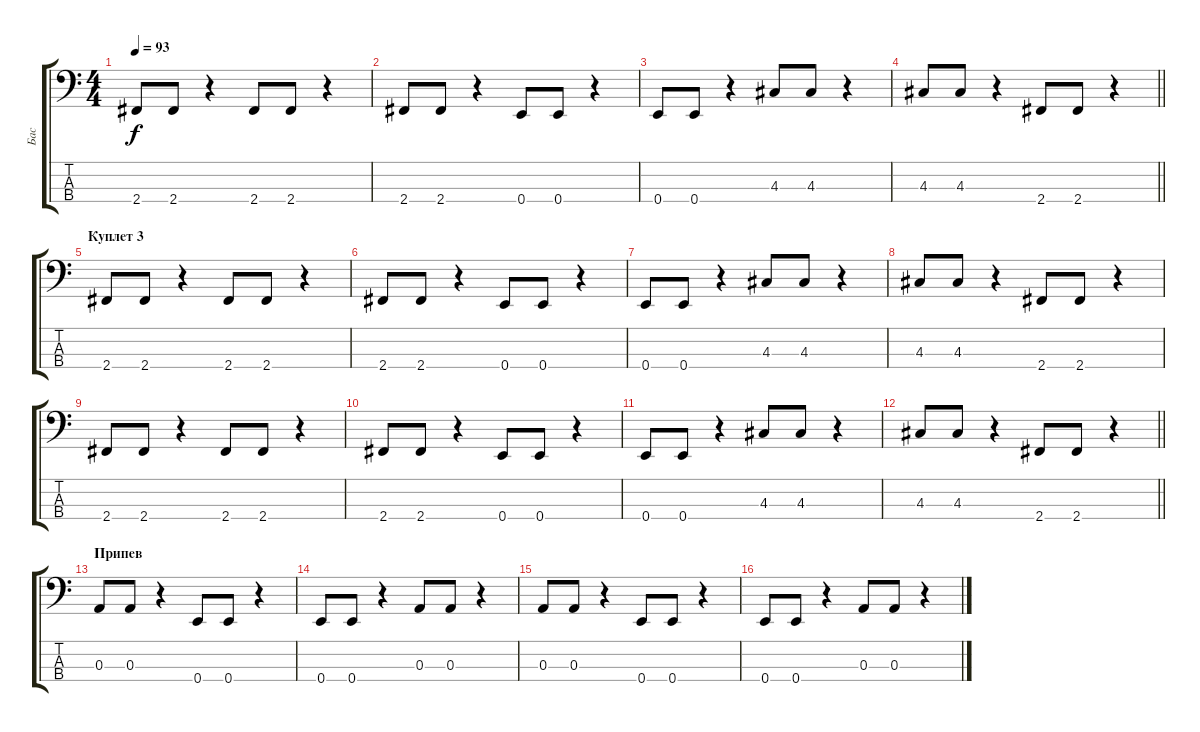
\track ("Бас" "Бас") {instrument electricbassfinger}
\staff {score tabs}
\tuning (G2 D2 A1 E1) {hide}
\ts (4 4)
\tempo 93
\clef f4
\ks c
2.4.8{dy f} 2.4.8 r.4 2.4.8 2.4.8 r.4 |
2.4.8 2.4.8 r.4 0.4.8 0.4.8 r.4 |
0.4.8 0.4.8 r.4 4.3.8 4.3.8 r.4 |
\barLineRight lightlight
4.3.8 4.3.8 r.4 2.4.8 2.4.8 r.4 |
\section ("" "Куплет 3")
2.4.8 2.4.8 r.4 2.4.8 2.4.8 r.4 |
2.4.8 2.4.8 r.4 0.4.8 0.4.8 r.4 |
0.4.8 0.4.8 r.4 4.3.8 4.3.8 r.4 |
4.3.8 4.3.8 r.4 2.4.8 2.4.8 r.4 |
2.4.8 2.4.8 r.4 2.4.8 2.4.8 r.4 |
2.4.8 2.4.8 r.4 0.4.8 0.4.8 r.4 |
0.4.8 0.4.8 r.4 4.3.8 4.3.8 r.4 |
\barLineRight lightlight
4.3.8 4.3.8 r.4 2.4.8 2.4.8 r.4 |
\section ("" "Припев")
0.3.8 0.3.8 r.4 0.4.8 0.4.8 r.4 |
0.4.8 0.4.8 r.4 0.3.8 0.3.8 r.4 |
0.3.8 0.3.8 r.4 0.4.8 0.4.8 r.4 |
0.4.8 0.4.8 r.4 0.3.8 0.3.8 r.4
